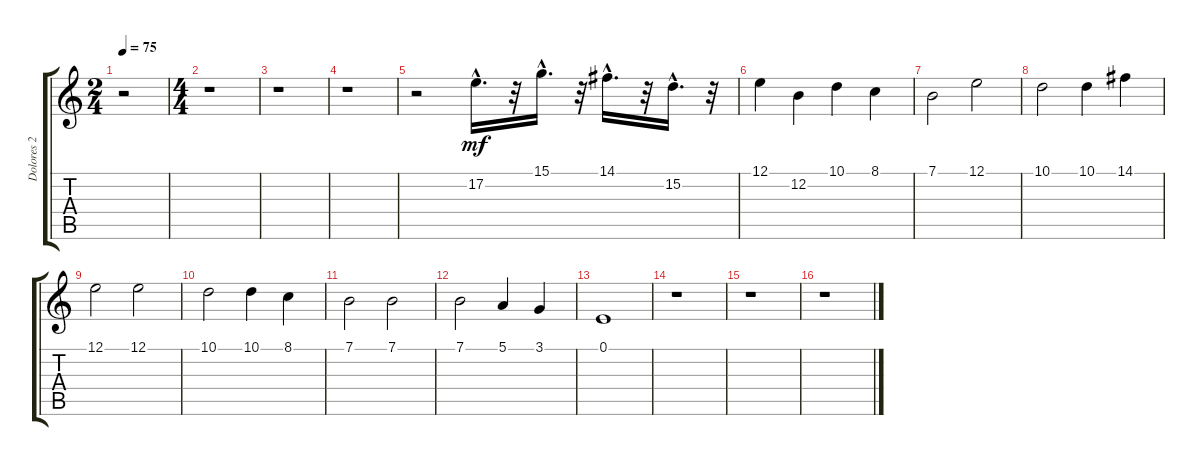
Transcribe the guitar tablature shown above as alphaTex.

\track ("Dolores 2" "Dolores 2") {instrument pad3polysynth}
\staff {score tabs}
\tuning (E4 B3 G3 D3 A2 E2) {hide}
\ts (2 4)
\tempo 75
\clef g2
\ks c
r.2{dy mf instrument pad3polysynth} |
\ts (4 4)
r.1 |
r.1 |
r.1 |
r.2 17.2{hac}.16{d} r.32 15.1{hac}.16{d} r.32 14.1{hac}.16{d} r.32 15.2{hac}.16{d} r.32 |
12.1.4 12.2.4 10.1.4 8.1.4 |
7.1.2 12.1.2 |
10.1.2 10.1.4 14.1.4 |
12.1.2 12.1.2 |
10.1.2 10.1.4 8.1.4 |
7.1.2 7.1.2 |
7.1.2 5.1.4 3.1.4 |
0.1.1 |
r.1 |
r.1 |
r.1
